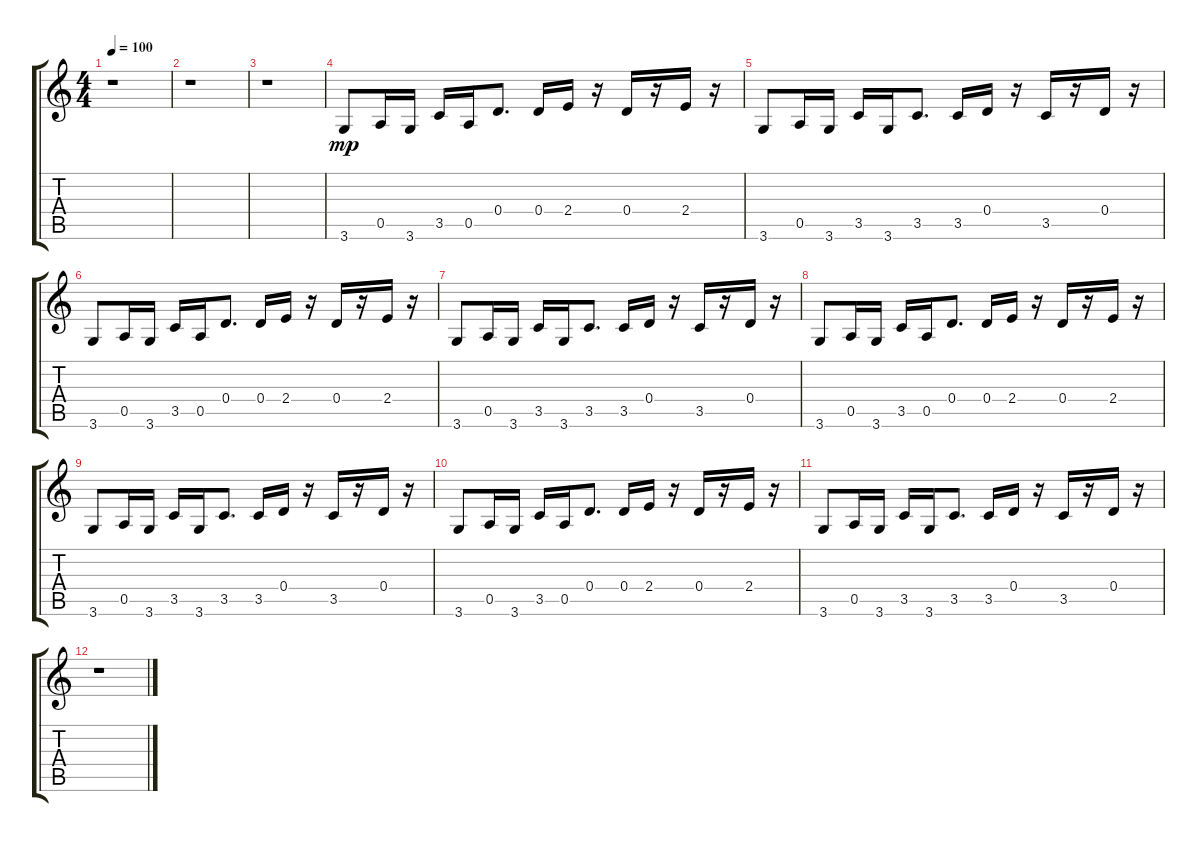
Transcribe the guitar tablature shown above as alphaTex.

\track "" {instrument distortionguitar}
\staff {score tabs}
\tuning (E4 B3 G3 D3 A2 E2) {hide}
\ts (4 4)
\tempo 100
\clef g2
\ks c
r.1{dy mp} |
r.1 |
r.1 |
3.6.8 0.5.16 3.6.16 3.5.16 0.5.16 0.4.8{d} 0.4.16 2.4.16 r.16 0.4.16 r.16 2.4.16 r.16 |
3.6.8 0.5.16 3.6.16 3.5.16 3.6.16 3.5.8{d} 3.5.16 0.4.16 r.16 3.5.16 r.16 0.4.16 r.16 |
3.6.8 0.5.16 3.6.16 3.5.16 0.5.16 0.4.8{d} 0.4.16 2.4.16 r.16 0.4.16 r.16 2.4.16 r.16 |
3.6.8 0.5.16 3.6.16 3.5.16 3.6.16 3.5.8{d} 3.5.16 0.4.16 r.16 3.5.16 r.16 0.4.16 r.16 |
3.6.8 0.5.16 3.6.16 3.5.16 0.5.16 0.4.8{d} 0.4.16 2.4.16 r.16 0.4.16 r.16 2.4.16 r.16 |
3.6.8 0.5.16 3.6.16 3.5.16 3.6.16 3.5.8{d} 3.5.16 0.4.16 r.16 3.5.16 r.16 0.4.16 r.16 |
3.6.8 0.5.16 3.6.16 3.5.16 0.5.16 0.4.8{d} 0.4.16 2.4.16 r.16 0.4.16 r.16 2.4.16 r.16 |
3.6.8 0.5.16 3.6.16 3.5.16 3.6.16 3.5.8{d} 3.5.16 0.4.16 r.16 3.5.16 r.16 0.4.16 r.16 |
r.1
